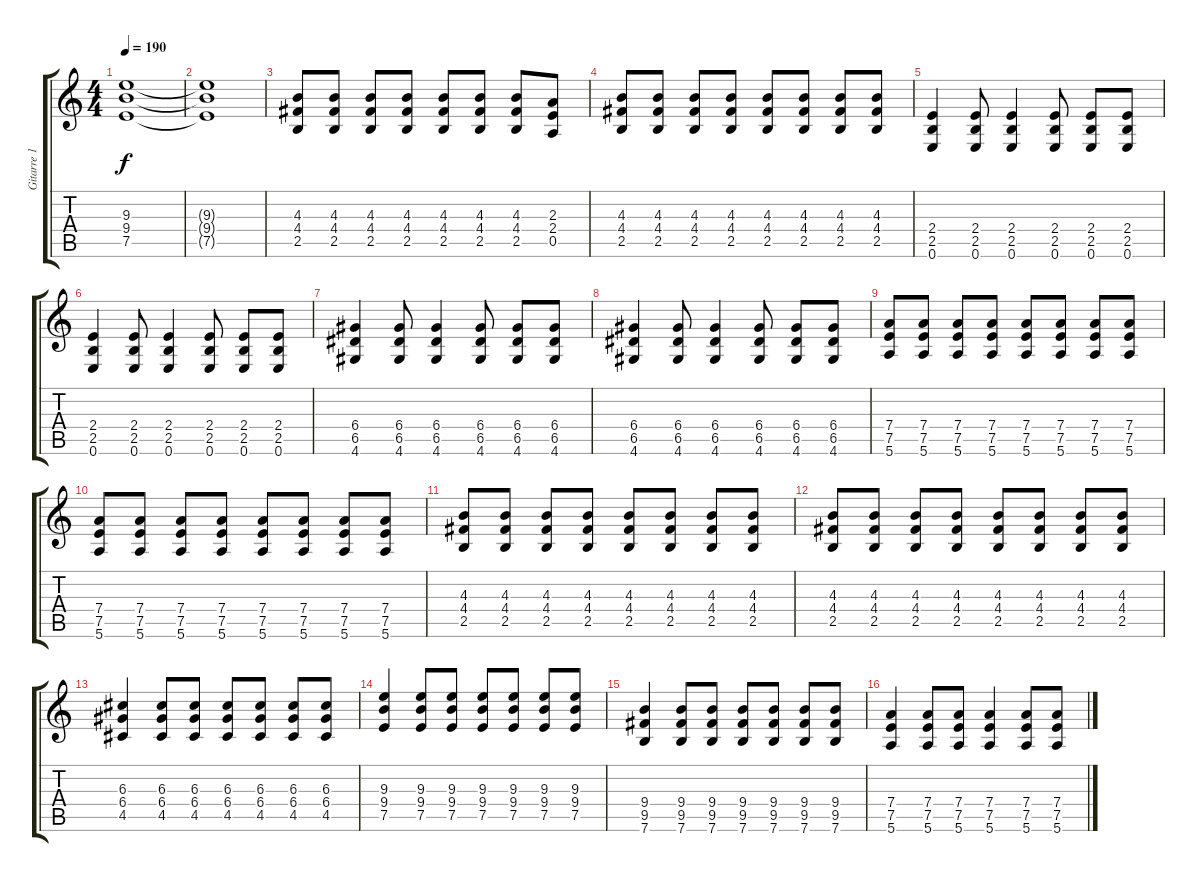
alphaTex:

\track ("Gitarre 1" "Gitarre 1") {instrument distortionguitar}
\staff {score tabs}
\tuning (E4 B3 G3 D3 A2 E2) {hide}
\ts (4 4)
\tempo 190
\clef g2
\ks c
(9.3{t} 9.4{t} 7.5{t}).1{dy f} |
(9.3{t} 9.4{t} 7.5{t}).1 |
(4.3 4.4 2.5).8{volume 14} (4.3 4.4 2.5).8 (4.3 4.4 2.5).8 (4.3 4.4 2.5).8 (4.3 4.4 2.5).8 (4.3 4.4 2.5).8 (4.3 4.4 2.5).8 (2.3 2.4 0.5).8 |
(4.3 4.4 2.5).8 (4.3 4.4 2.5).8 (4.3 4.4 2.5).8 (4.3 4.4 2.5).8 (4.3 4.4 2.5).8 (4.3 4.4 2.5).8 (4.3 4.4 2.5).8 (4.3 4.4 2.5).8 |
(2.4 2.5 0.6).4 (2.4 2.5 0.6).8 (2.4 2.5 0.6).4 (2.4 2.5 0.6).8 (2.4 2.5 0.6).8 (2.4 2.5 0.6).8 |
(2.4 2.5 0.6).4 (2.4 2.5 0.6).8 (2.4 2.5 0.6).4 (2.4 2.5 0.6).8 (2.4 2.5 0.6).8 (2.4 2.5 0.6).8 |
(6.4 6.5 4.6).4 (6.4 6.5 4.6).8 (6.4 6.5 4.6).4 (6.4 6.5 4.6).8 (6.4 6.5 4.6).8 (6.4 6.5 4.6).8 |
(6.4 6.5 4.6).4 (6.4 6.5 4.6).8 (6.4 6.5 4.6).4 (6.4 6.5 4.6).8 (6.4 6.5 4.6).8 (6.4 6.5 4.6).8 |
(7.4 7.5 5.6).8 (7.4 7.5 5.6).8 (7.4 7.5 5.6).8 (7.4 7.5 5.6).8 (7.4 7.5 5.6).8 (7.4 7.5 5.6).8 (7.4 7.5 5.6).8 (7.4 7.5 5.6).8 |
(7.4 7.5 5.6).8 (7.4 7.5 5.6).8 (7.4 7.5 5.6).8 (7.4 7.5 5.6).8 (7.4 7.5 5.6).8 (7.4 7.5 5.6).8 (7.4 7.5 5.6).8 (7.4 7.5 5.6).8 |
(4.3 4.4 2.5).8 (4.3 4.4 2.5).8 (4.3 4.4 2.5).8 (4.3 4.4 2.5).8 (4.3 4.4 2.5).8 (4.3 4.4 2.5).8 (4.3 4.4 2.5).8 (4.3 4.4 2.5).8 |
(4.3 4.4 2.5).8 (4.3 4.4 2.5).8 (4.3 4.4 2.5).8 (4.3 4.4 2.5).8 (4.3 4.4 2.5).8 (4.3 4.4 2.5).8 (4.3 4.4 2.5).8 (4.3 4.4 2.5).8 |
(6.3 6.4 4.5).4 (6.3 6.4 4.5).8 (6.3 6.4 4.5).8 (6.3 6.4 4.5).8 (6.3 6.4 4.5).8 (6.3 6.4 4.5).8 (6.3 6.4 4.5).8 |
(9.3 9.4 7.5).4 (9.3 9.4 7.5).8 (9.3 9.4 7.5).8 (9.3 9.4 7.5).8 (9.3 9.4 7.5).8 (9.3 9.4 7.5).8 (9.3 9.4 7.5).8 |
(9.4 9.5 7.6).4 (9.4 9.5 7.6).8 (9.4 9.5 7.6).8 (9.4 9.5 7.6).8 (9.4 9.5 7.6).8 (9.4 9.5 7.6).8 (9.4 9.5 7.6).8 |
(7.4 7.5 5.6).4 (7.4 7.5 5.6).8 (7.4 7.5 5.6).8 (7.4 7.5 5.6).4 (7.4 7.5 5.6).8 (7.4 7.5 5.6).8
